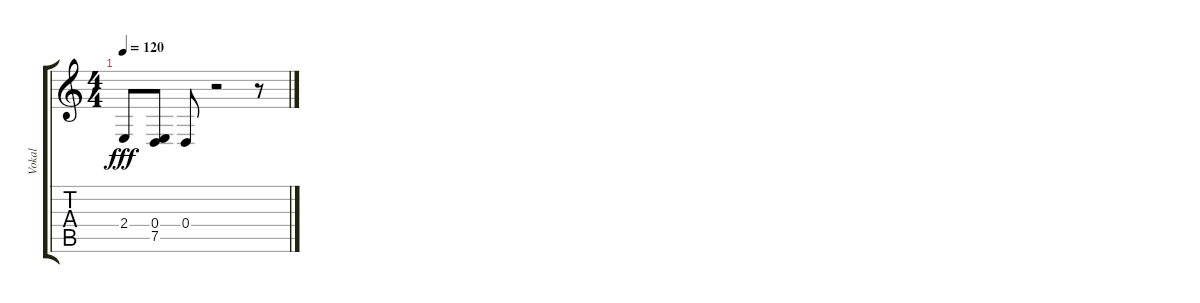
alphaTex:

\track ("Vokal" "Vokal") {instrument tenorsax}
\staff {score tabs}
\tuning (E4 B3 G3 D3 A2 E2) {hide}
\ts (4 4)
\tempo 120
\clef g2
\ks c
2.4.8{dy fff} (0.4 7.5).8 0.4.8 r.2 r.8
